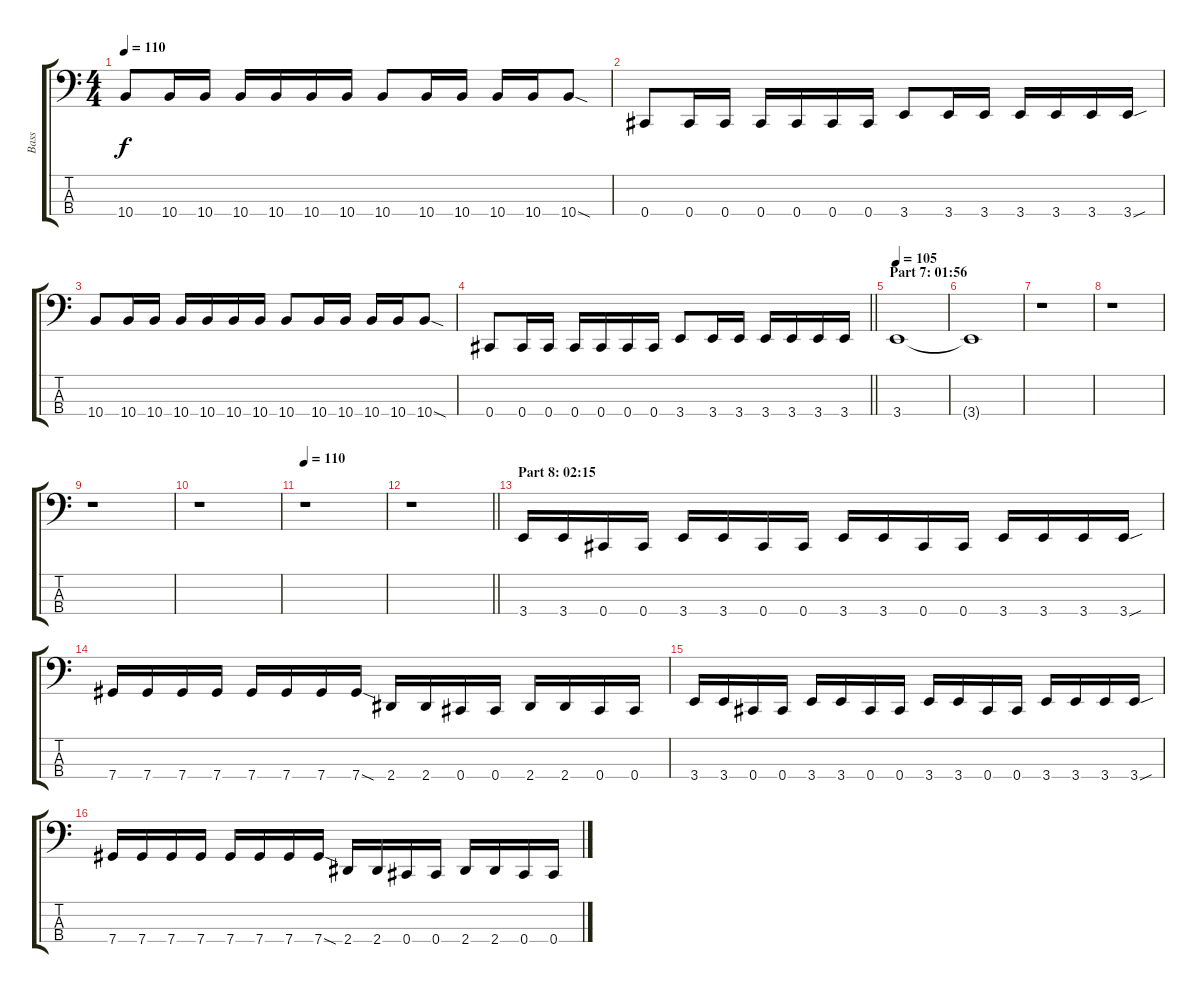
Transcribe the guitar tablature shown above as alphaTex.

\track ("Bass" "Bass") {instrument electricbasspick}
\staff {score tabs}
\tuning (Gb2 Db2 Ab1 Db1) {hide}
\ts (4 4)
\tempo 110
\clef f4
\ks c
10.4.8{dy f} 10.4.16 10.4.16 10.4.16 10.4.16 10.4.16 10.4.16 10.4.8 10.4.16 10.4.16 10.4.16 10.4.16 10.4{sod}.8 |
0.4.8 0.4.16 0.4.16 0.4.16 0.4.16 0.4.16 0.4.16 3.4.8 3.4.16 3.4.16 3.4.16 3.4.16 3.4.16 3.4{sou}.16 |
10.4.8 10.4.16 10.4.16 10.4.16 10.4.16 10.4.16 10.4.16 10.4.8 10.4.16 10.4.16 10.4.16 10.4.16 10.4{sod}.8 |
\barLineRight lightlight
0.4.8 0.4.16 0.4.16 0.4.16 0.4.16 0.4.16 0.4.16 3.4.8 3.4.16 3.4.16 3.4.16 3.4.16 3.4.16 3.4.16 |
\section ("" "Part 7: 01:56")
\tempo 105
3.4.1{volume 0} |
3.4{t}.1 |
r.1 |
r.1 |
r.1 |
r.1 |
\tempo 110
r.1 |
\barLineRight lightlight
r.1 |
\section ("" "Part 8: 02:15")
3.4.16 3.4.16 0.4.16 0.4.16 3.4.16 3.4.16 0.4.16 0.4.16 3.4.16 3.4.16 0.4.16 0.4.16 3.4.16 3.4.16 3.4.16 3.4{sou}.16 |
7.4.16 7.4.16 7.4.16 7.4.16 7.4.16 7.4.16 7.4.16 7.4{sod}.16 2.4.16 2.4.16 0.4.16 0.4.16 2.4.16 2.4.16 0.4.16 0.4.16 |
3.4.16 3.4.16 0.4.16 0.4.16 3.4.16 3.4.16 0.4.16 0.4.16 3.4.16 3.4.16 0.4.16 0.4.16 3.4.16 3.4.16 3.4.16 3.4{sou}.16 |
7.4.16 7.4.16 7.4.16 7.4.16 7.4.16 7.4.16 7.4.16 7.4{sod}.16 2.4.16 2.4.16 0.4.16 0.4.16 2.4.16 2.4.16 0.4.16 0.4.16
